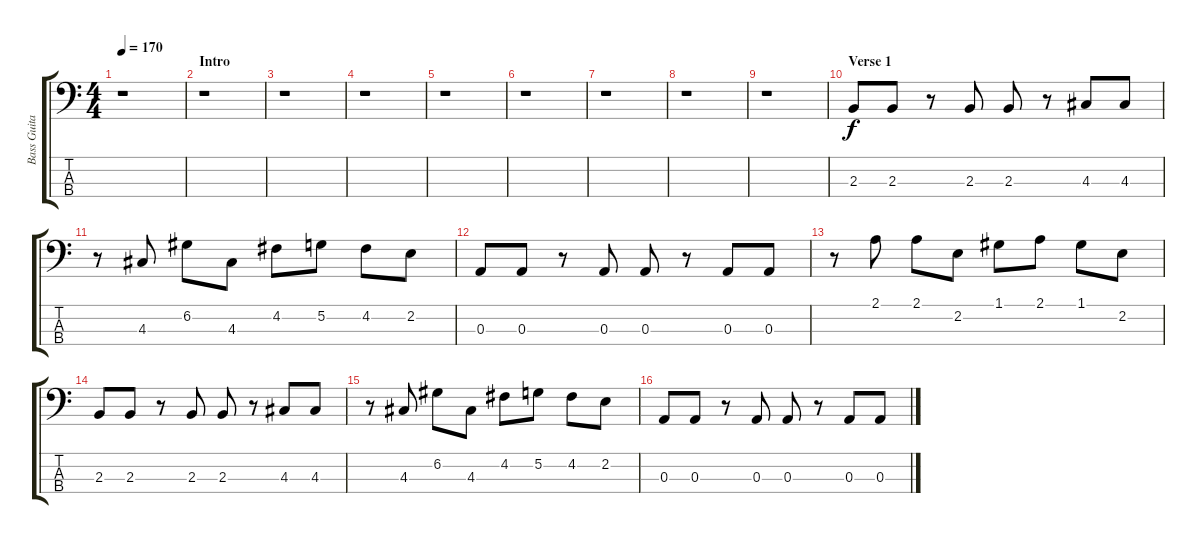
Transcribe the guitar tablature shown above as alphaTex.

\track ("Bass Guitar" "Bass Guita") {instrument electricbasspick}
\staff {score tabs}
\tuning (G2 D2 A1 E1) {hide}
\ts (4 4)
\tempo 170
\clef f4
\ks c
r.1{dy f instrument electricbasspick} |
\section ("" "Intro")
r.1 |
r.1 |
r.1 |
r.1 |
r.1 |
r.1 |
r.1 |
r.1 |
\section ("" "Verse 1")
2.3.8 2.3.8 r.8 2.3.8 2.3.8 r.8 4.3.8 4.3.8 |
r.8 4.3.8 6.2.8 4.3.8 4.2.8 5.2.8 4.2.8 2.2.8 |
0.3.8 0.3.8 r.8 0.3.8 0.3.8 r.8 0.3.8 0.3.8 |
r.8 2.1.8 2.1.8 2.2.8 1.1.8 2.1.8 1.1.8 2.2.8 |
2.3.8 2.3.8 r.8 2.3.8 2.3.8 r.8 4.3.8 4.3.8 |
r.8 4.3.8 6.2.8 4.3.8 4.2.8 5.2.8 4.2.8 2.2.8 |
0.3.8 0.3.8 r.8 0.3.8 0.3.8 r.8 0.3.8 0.3.8
